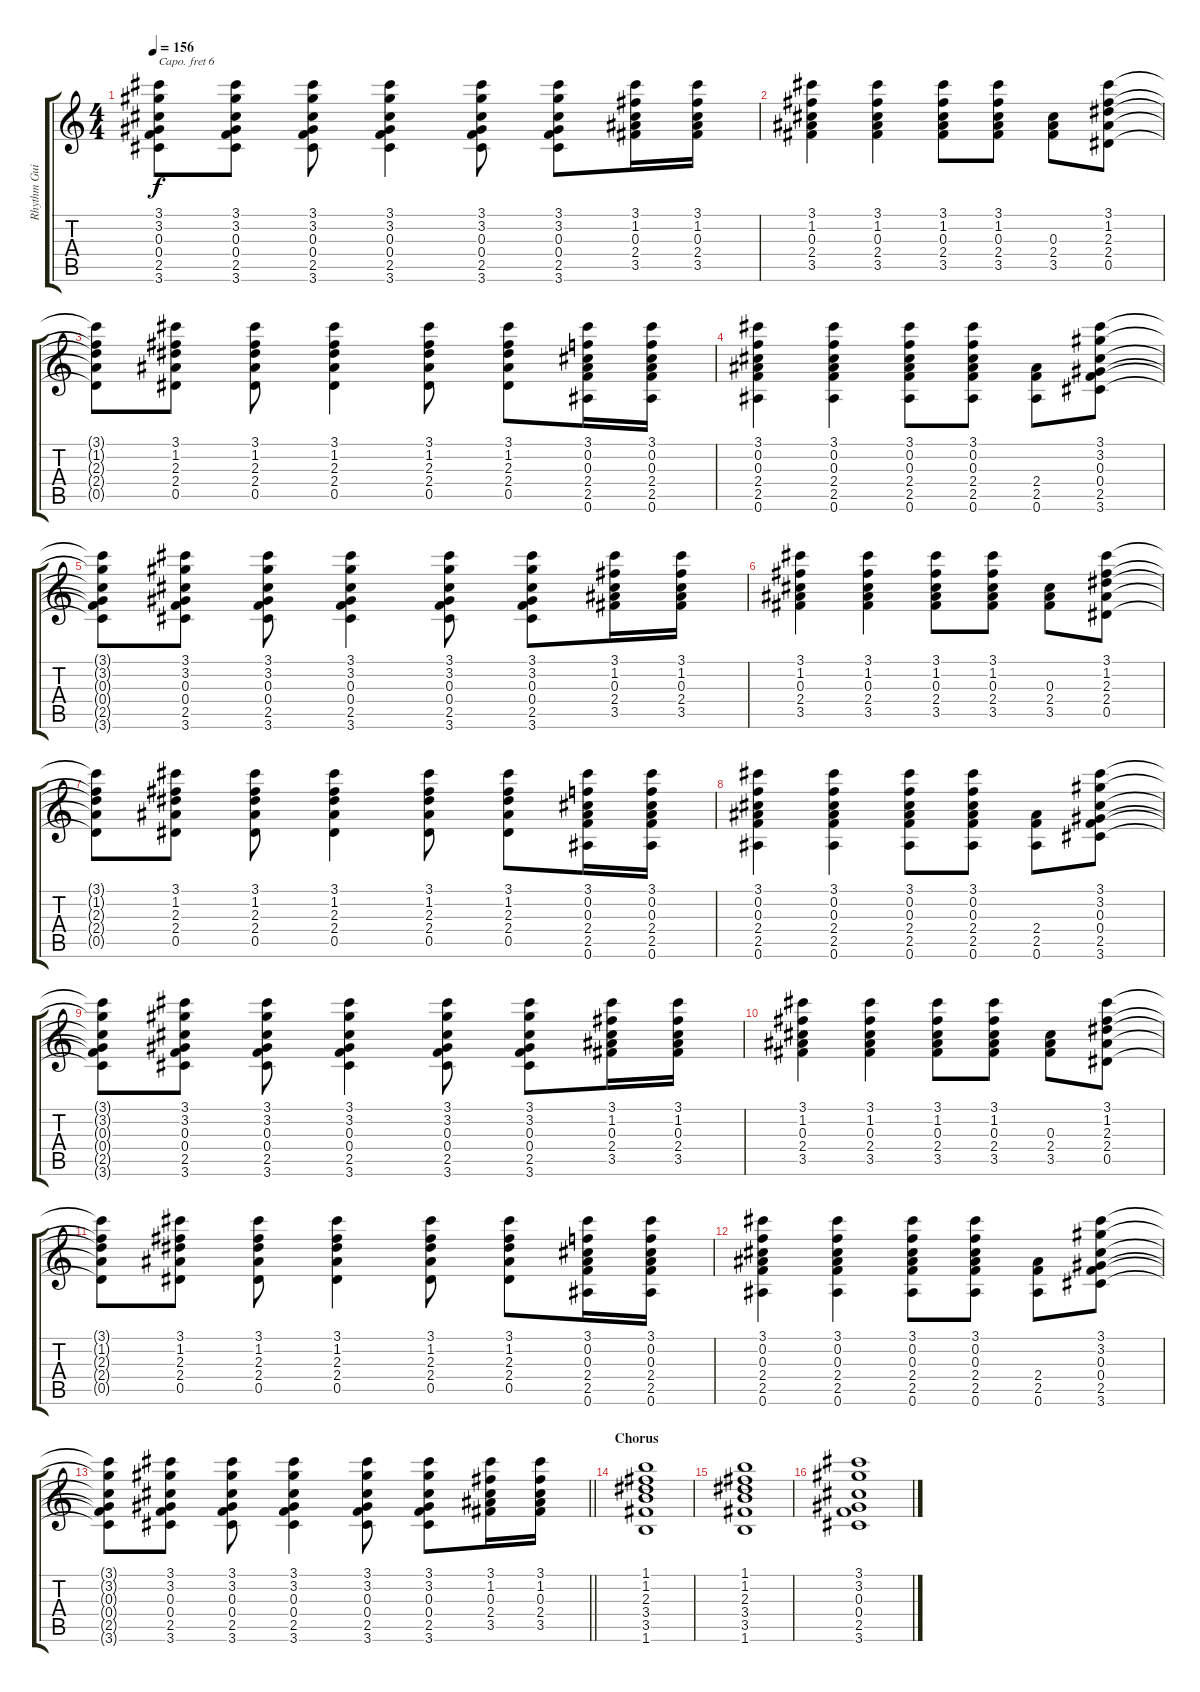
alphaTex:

\track ("Rhythm Guitar" "Rhythm Gui") {instrument electricguitarclean}
\staff {score tabs}
\capo 6
\tuning (E4 B3 G3 D3 A2 E2) {hide}
\ts (4 4)
\tempo 156
\clef g2
\ks c
(3.1{t} 3.2{t} 0.3{t} 0.4{t} 2.5{t} 3.6{t}).8{dy f} (3.1 3.2 0.3 0.4 2.5 3.6).8 (3.1 3.2 0.3 0.4 2.5 3.6).8 (3.1 3.2 0.3 0.4 2.5 3.6).4 (3.1 3.2 0.3 0.4 2.5 3.6).8 (3.1 3.2 0.3 0.4 2.5 3.6).8 (3.1 1.2 0.3 2.4 3.5).16 (3.1 1.2 0.3 2.4 3.5).16 |
(3.1 1.2 0.3 2.4 3.5).4 (3.1 1.2 0.3 2.4 3.5).4 (3.1 1.2 0.3 2.4 3.5).8 (3.1 1.2 0.3 2.4 3.5).8 (0.3 2.4 3.5).8 (3.1 1.2 2.3 2.4 0.5).8 |
(3.1{t} 1.2{t} 2.3{t} 2.4{t} 0.5{t}).8 (3.1 1.2 2.3 2.4 0.5).8 (3.1 1.2 2.3 2.4 0.5).8 (3.1 1.2 2.3 2.4 0.5).4 (3.1 1.2 2.3 2.4 0.5).8 (3.1 1.2 2.3 2.4 0.5).8 (3.1 0.2 0.3 2.4 2.5 0.6).16 (3.1 0.2 0.3 2.4 2.5 0.6).16 |
(3.1 0.2 0.3 2.4 2.5 0.6).4 (3.1 0.2 0.3 2.4 2.5 0.6).4 (3.1 0.2 0.3 2.4 2.5 0.6).8 (3.1 0.2 0.3 2.4 2.5 0.6).8 (2.4 2.5 0.6).8 (3.1 3.2 0.3 0.4 2.5 3.6).8 |
(3.1{t} 3.2{t} 0.3{t} 0.4{t} 2.5{t} 3.6{t}).8 (3.1 3.2 0.3 0.4 2.5 3.6).8 (3.1 3.2 0.3 0.4 2.5 3.6).8 (3.1 3.2 0.3 0.4 2.5 3.6).4 (3.1 3.2 0.3 0.4 2.5 3.6).8 (3.1 3.2 0.3 0.4 2.5 3.6).8 (3.1 1.2 0.3 2.4 3.5).16 (3.1 1.2 0.3 2.4 3.5).16 |
(3.1 1.2 0.3 2.4 3.5).4 (3.1 1.2 0.3 2.4 3.5).4 (3.1 1.2 0.3 2.4 3.5).8 (3.1 1.2 0.3 2.4 3.5).8 (0.3 2.4 3.5).8 (3.1 1.2 2.3 2.4 0.5).8 |
(3.1{t} 1.2{t} 2.3{t} 2.4{t} 0.5{t}).8 (3.1 1.2 2.3 2.4 0.5).8 (3.1 1.2 2.3 2.4 0.5).8 (3.1 1.2 2.3 2.4 0.5).4 (3.1 1.2 2.3 2.4 0.5).8 (3.1 1.2 2.3 2.4 0.5).8 (3.1 0.2 0.3 2.4 2.5 0.6).16 (3.1 0.2 0.3 2.4 2.5 0.6).16 |
(3.1 0.2 0.3 2.4 2.5 0.6).4 (3.1 0.2 0.3 2.4 2.5 0.6).4 (3.1 0.2 0.3 2.4 2.5 0.6).8 (3.1 0.2 0.3 2.4 2.5 0.6).8 (2.4 2.5 0.6).8 (3.1 3.2 0.3 0.4 2.5 3.6).8 |
(3.1{t} 3.2{t} 0.3{t} 0.4{t} 2.5{t} 3.6{t}).8 (3.1 3.2 0.3 0.4 2.5 3.6).8 (3.1 3.2 0.3 0.4 2.5 3.6).8 (3.1 3.2 0.3 0.4 2.5 3.6).4 (3.1 3.2 0.3 0.4 2.5 3.6).8 (3.1 3.2 0.3 0.4 2.5 3.6).8 (3.1 1.2 0.3 2.4 3.5).16 (3.1 1.2 0.3 2.4 3.5).16 |
(3.1 1.2 0.3 2.4 3.5).4 (3.1 1.2 0.3 2.4 3.5).4 (3.1 1.2 0.3 2.4 3.5).8 (3.1 1.2 0.3 2.4 3.5).8 (0.3 2.4 3.5).8 (3.1 1.2 2.3 2.4 0.5).8 |
(3.1{t} 1.2{t} 2.3{t} 2.4{t} 0.5{t}).8 (3.1 1.2 2.3 2.4 0.5).8 (3.1 1.2 2.3 2.4 0.5).8 (3.1 1.2 2.3 2.4 0.5).4 (3.1 1.2 2.3 2.4 0.5).8 (3.1 1.2 2.3 2.4 0.5).8 (3.1 0.2 0.3 2.4 2.5 0.6).16 (3.1 0.2 0.3 2.4 2.5 0.6).16 |
(3.1 0.2 0.3 2.4 2.5 0.6).4 (3.1 0.2 0.3 2.4 2.5 0.6).4 (3.1 0.2 0.3 2.4 2.5 0.6).8 (3.1 0.2 0.3 2.4 2.5 0.6).8 (2.4 2.5 0.6).8 (3.1 3.2 0.3 0.4 2.5 3.6).8 |
\barLineRight lightlight
(3.1{t} 3.2{t} 0.3{t} 0.4{t} 2.5{t} 3.6{t}).8 (3.1 3.2 0.3 0.4 2.5 3.6).8 (3.1 3.2 0.3 0.4 2.5 3.6).8 (3.1 3.2 0.3 0.4 2.5 3.6).4 (3.1 3.2 0.3 0.4 2.5 3.6).8 (3.1 3.2 0.3 0.4 2.5 3.6).8 (3.1 1.2 0.3 2.4 3.5).16 (3.1 1.2 0.3 2.4 3.5).16 |
\section ("" "Chorus")
(1.1 1.2 2.3 3.4 3.5 1.6).1 |
(1.1 1.2 2.3 3.4 3.5 1.6).1 |
(3.1 3.2 0.3 0.4 2.5 3.6).1
